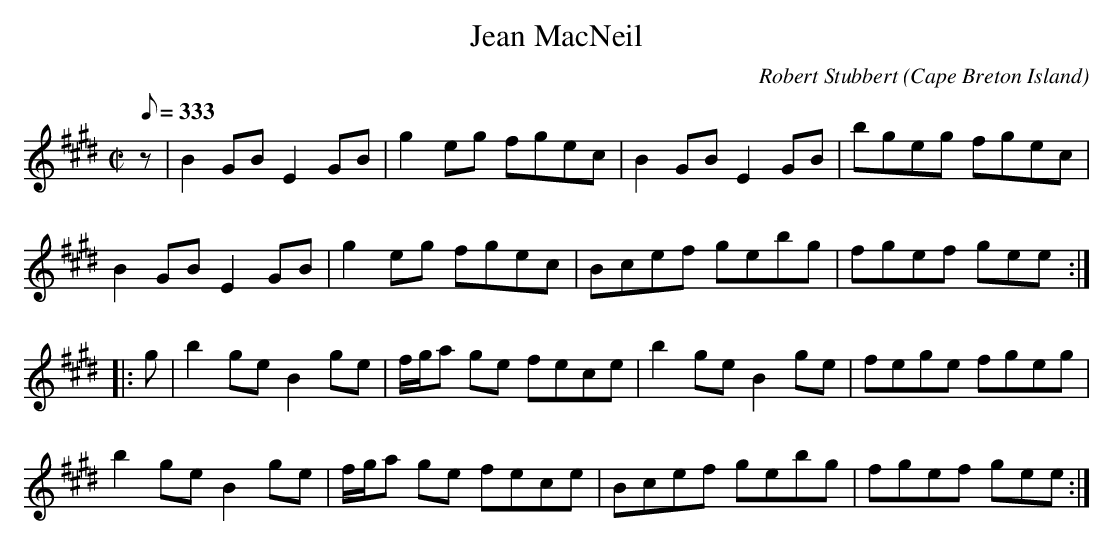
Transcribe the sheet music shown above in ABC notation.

X:1
T:Jean MacNeil
C:Robert Stubbert
O:Cape Breton Island
L:1/8
Q:333
M:C|
K:E
z|B2 GB E2 GB|g2 eg fgec|B2 GB E2 GB|bgeg fgec|
B2 GB E2 GB|g2 eg fgec|Bcef gebg|fgef gee:|
|:g|b2 ge B2 ge|f/g/a ge fece|b2 ge B2 ge|fege fgeg|
b2 ge B2 ge|f/g/a ge fece|Bcef gebg|fgef gee:|
